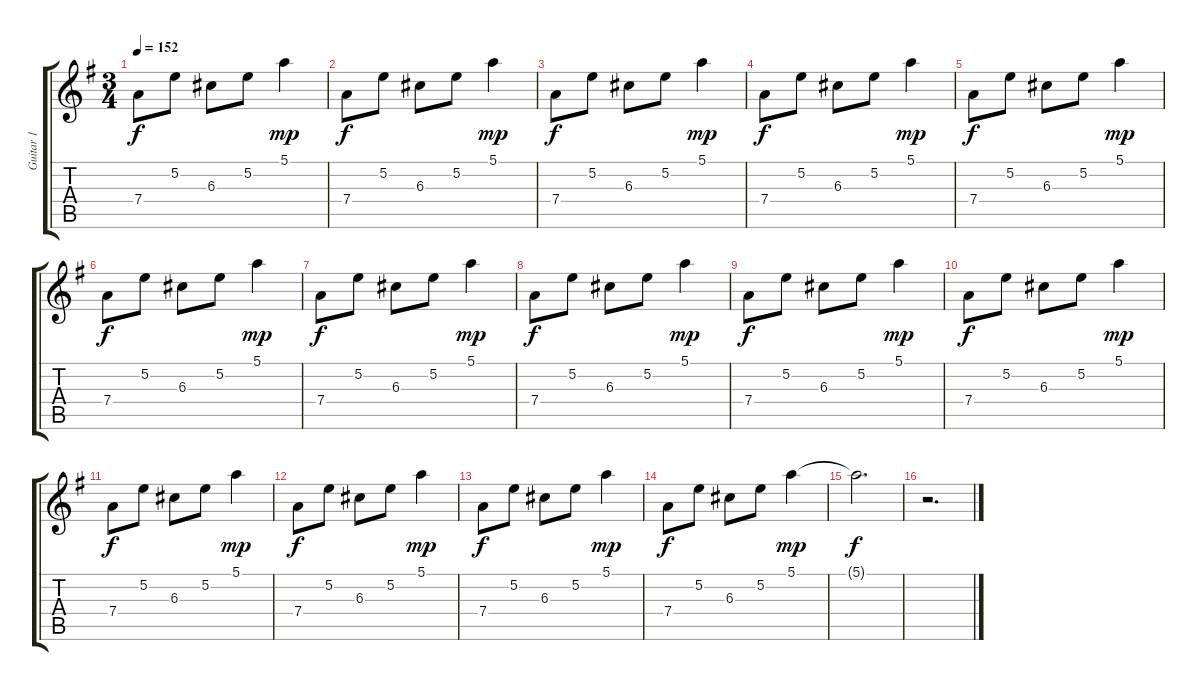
\track ("Guitar 1" "Guitar 1") {instrument acousticguitarsteel}
\staff {score tabs}
\tuning (E4 B3 G3 D3 A2 E2) {hide}
\ts (3 4)
\tempo 152
\clef g2
\ks g
7.4.8{dy f} 5.2.8 6.3.8 5.2.8 5.1.4{dy mp} |
7.4.8{dy f} 5.2.8 6.3.8 5.2.8 5.1.4{dy mp} |
7.4.8{dy f volume 4} 5.2.8 6.3.8 5.2.8 5.1.4{dy mp} |
7.4.8{dy f} 5.2.8 6.3.8 5.2.8 5.1.4{dy mp} |
7.4.8{dy f} 5.2.8 6.3.8 5.2.8 5.1.4{dy mp} |
7.4.8{dy f volume 3} 5.2.8 6.3.8 5.2.8 5.1.4{dy mp} |
7.4.8{dy f} 5.2.8 6.3.8 5.2.8 5.1.4{dy mp} |
7.4.8{dy f} 5.2.8 6.3.8 5.2.8 5.1.4{dy mp} |
7.4.8{dy f} 5.2.8 6.3.8 5.2.8 5.1.4{dy mp} |
7.4.8{dy f} 5.2.8 6.3.8 5.2.8 5.1.4{dy mp} |
7.4.8{dy f volume 0} 5.2.8 6.3.8 5.2.8 5.1.4{dy mp} |
7.4.8{dy f} 5.2.8 6.3.8 5.2.8 5.1.4{dy mp} |
7.4.8{dy f} 5.2.8 6.3.8 5.2.8 5.1.4{dy mp} |
7.4.8{dy f} 5.2.8 6.3.8 5.2.8 5.1.4{dy mp} |
5.1{t}.2{d dy f} |
r.2{d}
